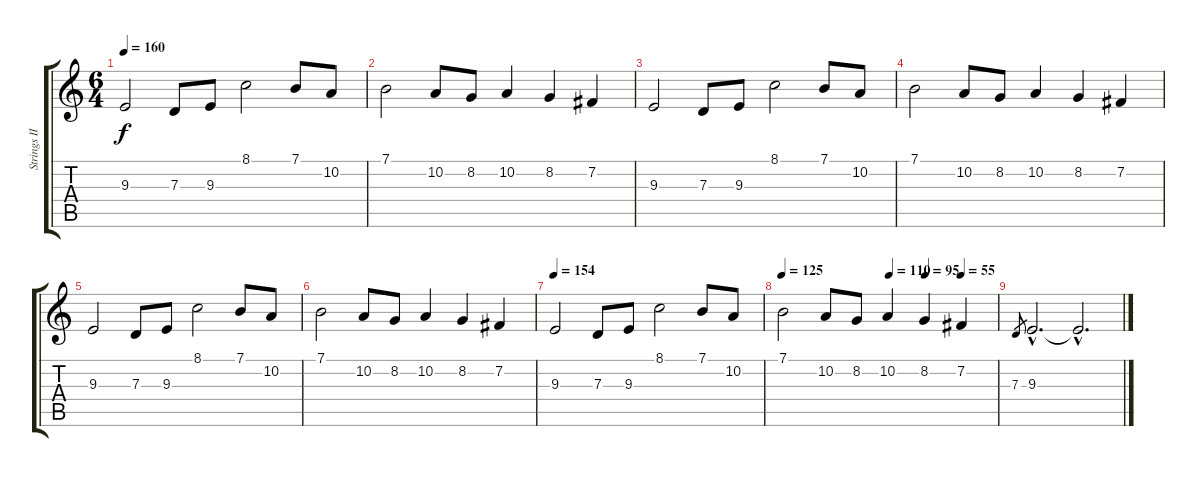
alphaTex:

\track ("Strings II" "Strings II") {instrument stringensemble1}
\staff {score tabs}
\tuning (E4 B3 G3 D3 A2 E2) {hide}
\ts (6 4)
\tempo 160
\clef g2
\ks c
9.3.2{dy f} 7.3.8 9.3.8 8.1.2 7.1.8 10.2.8 |
7.1.2 10.2.8 8.2.8 10.2.4 8.2.4 7.2.4 |
9.3.2 7.3.8 9.3.8 8.1.2 7.1.8 10.2.8 |
7.1.2 10.2.8 8.2.8 10.2.4 8.2.4 7.2.4 |
9.3.2 7.3.8 9.3.8 8.1.2 7.1.8 10.2.8 |
7.1.2 10.2.8 8.2.8 10.2.4 8.2.4 7.2.4 |
\tempo 154
9.3.2 7.3.8 9.3.8 8.1.2 7.1.8 10.2.8 |
\tempo 125
\tempo (110 0.5)
\tempo (95 0.6666666666666666)
\tempo (55 0.8333333333333334)
7.1.2 10.2.8 8.2.8 10.2.4 8.2.4 7.2.4 |
7.3.8{gr} 9.3{hac}.2{d} 9.3{hac t}.2{d}
